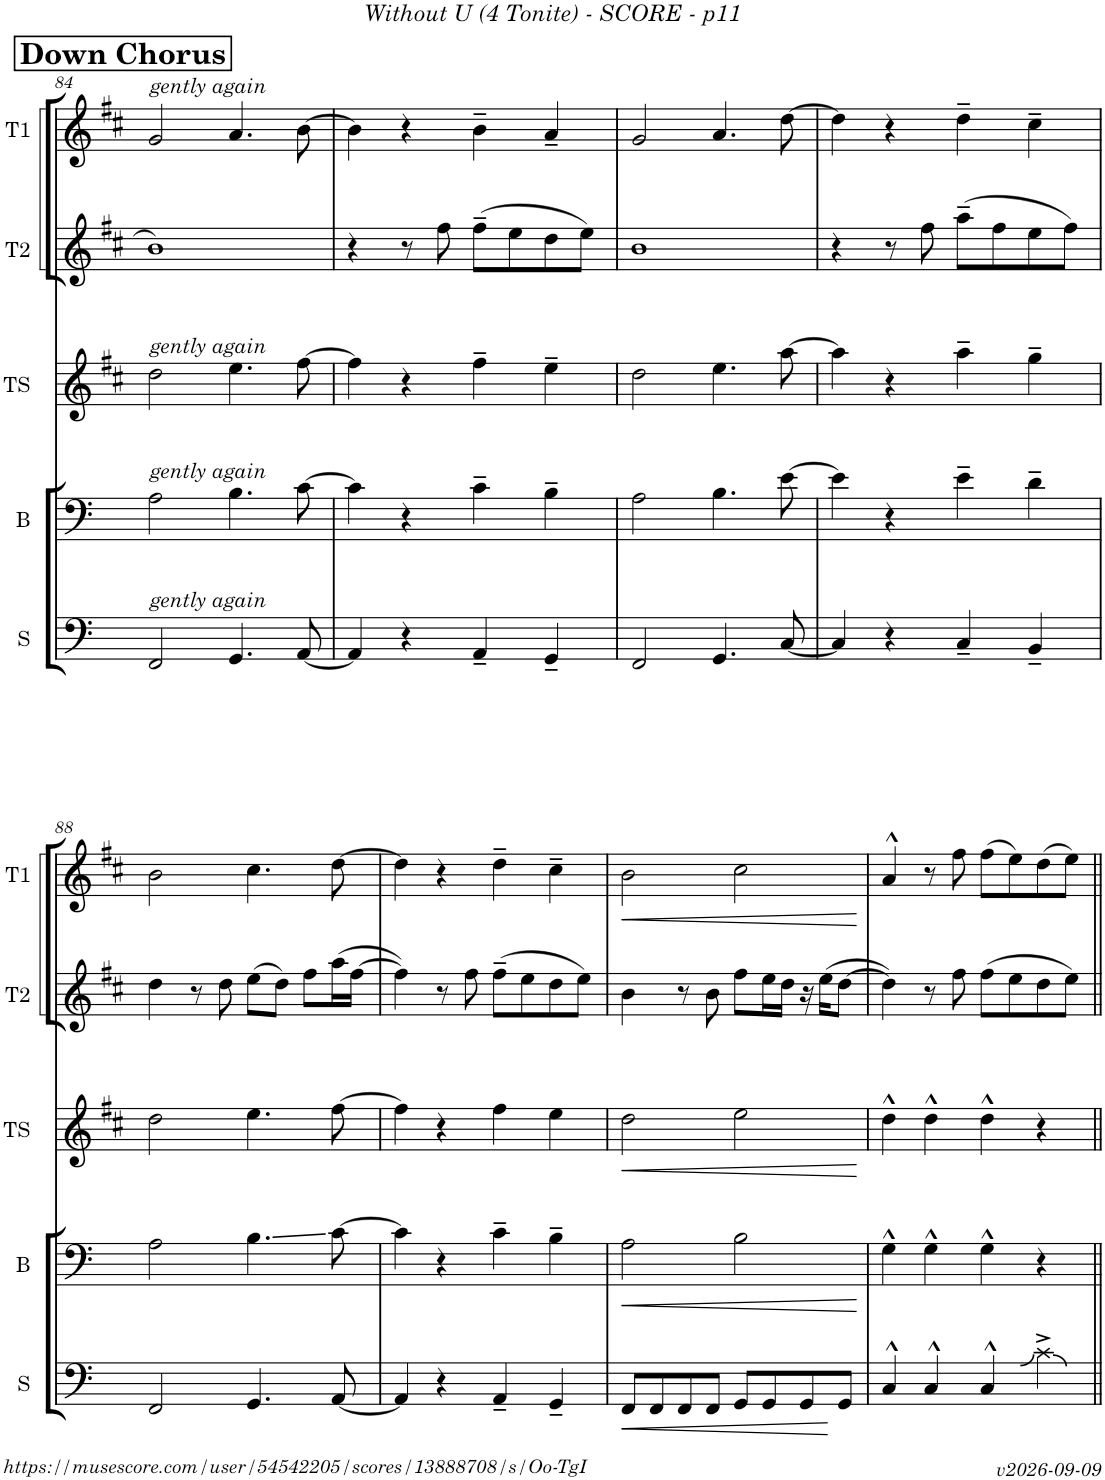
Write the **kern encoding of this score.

**kern	**dynam	**kern	**dynam	**kern	**dynam	**kern	**kern	**dynam
*part5	*part5	*part4	*part4	*part3	*part3	*part2	*part1	*part1
*staff5	*staff5	*staff4	*staff4	*staff3	*staff3	*staff2	*staff1	*staff1
*I"Sousa	*	*I"Trombone	*	*I"Tenor Sax	*	*I"Trumpet 2	*I"Trumpet 1	*
*I'S	*	*	*	*I'TS	*	*I'T2	*I'T1	*
!!LO:PB:g=z
*clefF4	*	*clefF4	*	*clefG2	*	*clefG2	*clefG2	*
*	*	*	*	*Trd8c14	*	*Trd1c2	*Trd1c2	*
*k[]	*	*k[]	*	*k[f#c#]	*	*k[f#c#]	*k[f#c#]	*
*M4/4	*	*M4/4	*	*M4/4	*	*M4/4	*M4/4	*
!!LO:REH:place=s1:a:B:cj:fs=14:t=Down Chorus
=84	=84	=84	=84	=84	=84	=84	=84	=84
!	!	!	!	!	!	!	!LO:TX:a:i:t=gently again	!
!	!	!	!	!LO:TX:a:i:t=gently again	!	!	!	!
!	!	!LO:TX:a:i:t=gently again	!	!	!	!	!	!
!LO:TX:a:i:t=gently again	!	!	!	!	!	!	!	!
2FF/	.	2A\	.	2dd\	.	1b	2g/	.
4.GG/	.	4.B\	.	4.ee\	.	.	4.a/	.
[8AA/	.	[8c\	.	[8ff#\	.	.	[8b\	.
=85	=85	=85	=85	=85	=85	=85	=85	=85
4AA/]	.	4c\]	.	4ff#\]	.	4r	4b\]	.
4r	.	4r	.	4r	.	8r	4r	.
.	.	.	.	.	.	8ff#\	.	.
4AA~/	.	4c~\	.	4ff#~\	.	(8ff#~\L	4b~\	.
.	.	.	.	.	.	8ee\	.	.
4GG~/	.	4B~\	.	4ee~\	.	8dd\	4a~/	.
.	.	.	.	.	.	8ee\J)	.	.
=86	=86	=86	=86	=86	=86	=86	=86	=86
2FF/	.	2A\	.	2dd\	.	1b	2g/	.
4.GG/	.	4.B\	.	4.ee\	.	.	4.a/	.
[8C/	.	[8e\	.	[8aa\	.	.	[8dd\	.
=87	=87	=87	=87	=87	=87	=87	=87	=87
4C/]	.	4e\]	.	4aa\]	.	4r	4dd\]	.
4r	.	4r	.	4r	.	8r	4r	.
.	.	.	.	.	.	8ff#\	.	.
4C~/	.	4e~\	.	4aa~\	.	(8aa~\L	4dd~\	.
.	.	.	.	.	.	8ff#\	.	.
4BB~/	.	4d~\	.	4gg~\	.	8ee\	4cc#~\	.
.	.	.	.	.	.	8ff#\J)	.	.
!!LO:LB:g=z
=88	=88	=88	=88	=88	=88	=88	=88	=88
2FF/	.	2A\	.	2dd\	.	4dd\	2b\	.
.	.	.	.	.	.	8r	.	.
.	.	.	.	.	.	8dd\	.	.
4.GG/	.	4.B\	.	4.ee\	.	(8ee\L	4.cc#\	.
.	.	.	.	.	.	8dd\J)	.	.
.	.	.	.	.	.	8ff#\L	.	.
[8AA/	.	[8c\	.	[8ff#\	.	(16aa\L	[8dd\	.
.	.	.	.	.	.	[16ff#\JJ	.	.
=89	=89	=89	=89	=89	=89	=89	=89	=89
4AA/]	.	4c\]	.	4ff#\]	.	4ff#\])	4dd\]	.
4r	.	4r	.	4r	.	8r	4r	.
.	.	.	.	.	.	8ff#\	.	.
4AA~/	.	4c~\	.	4ff#\	.	(8ff#~\L	4dd~\	.
.	.	.	.	.	.	8ee\	.	.
4GG~/	.	4B~\	.	4ee\	.	8dd\	4cc#~\	.
.	.	.	.	.	.	8ee\J)	.	.
=90	=90	=90	=90	=90	=90	=90	=90	=90
!	!LO:HP:b	!	!LO:HP:b	!	!LO:HP:b	!	!	!LO:HP:b
8FF/L	<	2A\	<	2dd\	<	4b\	2b\	<
8FF/	.	.	.	.	.	.	.	.
8FF/	.	.	.	.	.	8r	.	.
8FF/J	.	.	.	.	.	8b\	.	.
8GG/L	.	2B\	.	2ee\	.	8ff#\L	2cc#\	.
8GG/	.	.	.	.	.	16ee\L	.	.
.	.	.	.	.	.	16dd\JJ	.	.
8GG/	.	.	.	.	.	16r	.	.
.	.	.	.	.	.	(16ee\KL	.	.
8GG/J	[	.	.	.	.	[8dd\J	.	.
.	.	.	[	.	[	.	.	[
=91	=91	=91	=91	=91	=91	=91	=91	=91
4C^^/	.	4G^^\	.	4dd^^\	.	4dd\])	4a^^/	.
4C^^/	.	4G^^\	.	4dd^^\	.	8r	8r	.
.	.	.	.	.	.	8ff#\	8ff#\	.
4C^^/	.	4G^^\	.	4dd^^\	.	(8ff#\L	(8ff#\L	.
.	.	.	.	.	.	8ee\	8ee\)	.
4c^\	.	4r	.	4r	.	8dd\	(8dd\	.
.	.	.	.	.	.	8ee\J)	8ee\J)	.
=||	=||	=||	=||	=||	=||	=||	=||	=||
*-	*-	*-	*-	*-	*-	*-	*-	*-
